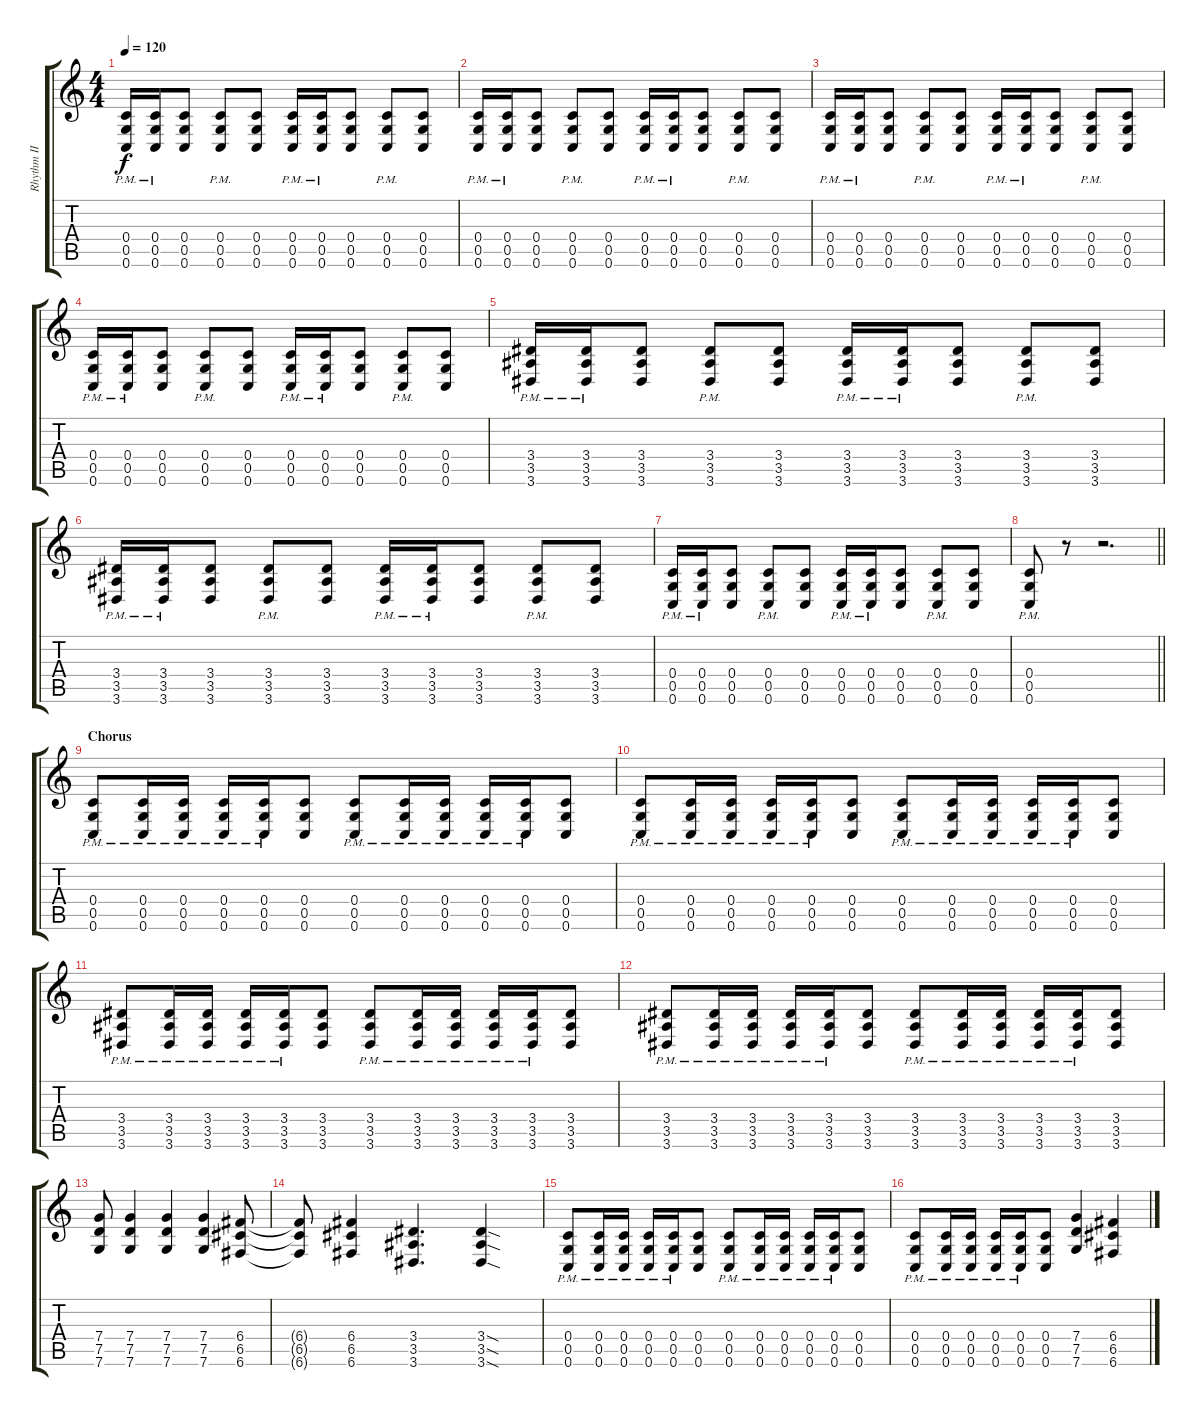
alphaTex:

\track ("Rhythm II" "Rhythm II") {instrument distortionguitar}
\staff {score tabs}
\tuning (D4 A3 F3 C3 G2 C2) {hide}
\ts (4 4)
\tempo 120
\clef g2
\ks c
(0.4{pm} 0.5{pm} 0.6{pm}).16{dy f} (0.4{pm} 0.5{pm} 0.6{pm}).16 (0.4 0.5 0.6).8 (0.4{pm} 0.5{pm} 0.6{pm}).8 (0.4 0.5 0.6).8 (0.4{pm} 0.5{pm} 0.6{pm}).16 (0.4{pm} 0.5{pm} 0.6{pm}).16 (0.4 0.5 0.6).8 (0.4{pm} 0.5{pm} 0.6{pm}).8 (0.4 0.5 0.6).8 |
(0.4{pm} 0.5{pm} 0.6{pm}).16 (0.4{pm} 0.5{pm} 0.6{pm}).16 (0.4 0.5 0.6).8 (0.4{pm} 0.5{pm} 0.6{pm}).8 (0.4 0.5 0.6).8 (0.4{pm} 0.5{pm} 0.6{pm}).16 (0.4{pm} 0.5{pm} 0.6{pm}).16 (0.4 0.5 0.6).8 (0.4{pm} 0.5{pm} 0.6{pm}).8 (0.4 0.5 0.6).8 |
(0.4{pm} 0.5{pm} 0.6{pm}).16 (0.4{pm} 0.5{pm} 0.6{pm}).16 (0.4 0.5 0.6).8 (0.4{pm} 0.5{pm} 0.6{pm}).8 (0.4 0.5 0.6).8 (0.4{pm} 0.5{pm} 0.6{pm}).16 (0.4{pm} 0.5{pm} 0.6{pm}).16 (0.4 0.5 0.6).8 (0.4{pm} 0.5{pm} 0.6{pm}).8 (0.4 0.5 0.6).8 |
(0.4{pm} 0.5{pm} 0.6{pm}).16 (0.4{pm} 0.5{pm} 0.6{pm}).16 (0.4 0.5 0.6).8 (0.4{pm} 0.5{pm} 0.6{pm}).8 (0.4 0.5 0.6).8 (0.4{pm} 0.5{pm} 0.6{pm}).16 (0.4{pm} 0.5{pm} 0.6{pm}).16 (0.4 0.5 0.6).8 (0.4{pm} 0.5{pm} 0.6{pm}).8 (0.4 0.5 0.6).8 |
(3.4{pm} 3.5{pm} 3.6{pm}).16 (3.4{pm} 3.5{pm} 3.6{pm}).16 (3.4 3.5 3.6).8 (3.4{pm} 3.5{pm} 3.6{pm}).8 (3.4 3.5 3.6).8 (3.4{pm} 3.5{pm} 3.6{pm}).16 (3.4{pm} 3.5{pm} 3.6{pm}).16 (3.4 3.5 3.6).8 (3.4{pm} 3.5{pm} 3.6{pm}).8 (3.4 3.5 3.6).8 |
(3.4{pm} 3.5{pm} 3.6{pm}).16 (3.4{pm} 3.5{pm} 3.6{pm}).16 (3.4 3.5 3.6).8 (3.4{pm} 3.5{pm} 3.6{pm}).8 (3.4 3.5 3.6).8 (3.4{pm} 3.5{pm} 3.6{pm}).16 (3.4{pm} 3.5{pm} 3.6{pm}).16 (3.4 3.5 3.6).8 (3.4{pm} 3.5{pm} 3.6{pm}).8 (3.4 3.5 3.6).8 |
(0.4{pm} 0.5{pm} 0.6{pm}).16 (0.4{pm} 0.5{pm} 0.6{pm}).16 (0.4 0.5 0.6).8 (0.4{pm} 0.5{pm} 0.6{pm}).8 (0.4 0.5 0.6).8 (0.4{pm} 0.5{pm} 0.6{pm}).16 (0.4{pm} 0.5{pm} 0.6{pm}).16 (0.4 0.5 0.6).8 (0.4{pm} 0.5{pm} 0.6{pm}).8 (0.4 0.5 0.6).8 |
\barLineRight lightlight
(0.4{pm} 0.5{pm} 0.6{pm}).8 r.8 r.2{d} |
\section ("" "Chorus")
(0.4{pm} 0.5{pm} 0.6{pm}).8 (0.4{pm} 0.5{pm} 0.6{pm}).16 (0.4{pm} 0.5{pm} 0.6{pm}).16 (0.4{pm} 0.5{pm} 0.6{pm}).16 (0.4{pm} 0.5{pm} 0.6{pm}).16 (0.4 0.5 0.6).8 (0.4{pm} 0.5{pm} 0.6{pm}).8 (0.4{pm} 0.5{pm} 0.6{pm}).16 (0.4{pm} 0.5{pm} 0.6{pm}).16 (0.4{pm} 0.5{pm} 0.6{pm}).16 (0.4{pm} 0.5{pm} 0.6{pm}).16 (0.4 0.5 0.6).8 |
(0.4{pm} 0.5{pm} 0.6{pm}).8 (0.4{pm} 0.5{pm} 0.6{pm}).16 (0.4{pm} 0.5{pm} 0.6{pm}).16 (0.4{pm} 0.5{pm} 0.6{pm}).16 (0.4{pm} 0.5{pm} 0.6{pm}).16 (0.4 0.5 0.6).8 (0.4{pm} 0.5{pm} 0.6{pm}).8 (0.4{pm} 0.5{pm} 0.6{pm}).16 (0.4{pm} 0.5{pm} 0.6{pm}).16 (0.4{pm} 0.5{pm} 0.6{pm}).16 (0.4{pm} 0.5{pm} 0.6{pm}).16 (0.4 0.5 0.6).8 |
(3.4{pm} 3.5{pm} 3.6{pm}).8 (3.4{pm} 3.5{pm} 3.6{pm}).16 (3.4{pm} 3.5{pm} 3.6{pm}).16 (3.4{pm} 3.5{pm} 3.6{pm}).16 (3.4{pm} 3.5{pm} 3.6{pm}).16 (3.4 3.5 3.6).8 (3.4{pm} 3.5{pm} 3.6{pm}).8 (3.4{pm} 3.5{pm} 3.6{pm}).16 (3.4{pm} 3.5{pm} 3.6{pm}).16 (3.4{pm} 3.5{pm} 3.6{pm}).16 (3.4{pm} 3.5{pm} 3.6{pm}).16 (3.4 3.5 3.6).8 |
(3.4{pm} 3.5{pm} 3.6{pm}).8 (3.4{pm} 3.5{pm} 3.6{pm}).16 (3.4{pm} 3.5{pm} 3.6{pm}).16 (3.4{pm} 3.5{pm} 3.6{pm}).16 (3.4{pm} 3.5{pm} 3.6{pm}).16 (3.4 3.5 3.6).8 (3.4{pm} 3.5{pm} 3.6{pm}).8 (3.4{pm} 3.5{pm} 3.6{pm}).16 (3.4{pm} 3.5{pm} 3.6{pm}).16 (3.4{pm} 3.5{pm} 3.6{pm}).16 (3.4{pm} 3.5{pm} 3.6{pm}).16 (3.4 3.5 3.6).8 |
(7.4 7.5 7.6).8 (7.4 7.5 7.6).4 (7.4 7.5 7.6).4 (7.4 7.5 7.6).4 (6.4 6.5 6.6).8 |
(6.4{t} 6.5{t} 6.6{t}).8 (6.4 6.5 6.6).4 (3.4 3.5 3.6).4{d} (3.4{sod} 3.5{sod} 3.6{sod}).4 |
(0.4{pm} 0.5{pm} 0.6{pm}).8 (0.4{pm} 0.5{pm} 0.6{pm}).16 (0.4{pm} 0.5{pm} 0.6{pm}).16 (0.4{pm} 0.5{pm} 0.6{pm}).16 (0.4{pm} 0.5{pm} 0.6{pm}).16 (0.4 0.5 0.6).8 (0.4{pm} 0.5{pm} 0.6{pm}).8 (0.4{pm} 0.5{pm} 0.6{pm}).16 (0.4{pm} 0.5{pm} 0.6{pm}).16 (0.4{pm} 0.5{pm} 0.6{pm}).16 (0.4{pm} 0.5{pm} 0.6{pm}).16 (0.4 0.5 0.6).8 |
(0.4{pm} 0.5{pm} 0.6{pm}).8 (0.4{pm} 0.5{pm} 0.6{pm}).16 (0.4{pm} 0.5{pm} 0.6{pm}).16 (0.4{pm} 0.5{pm} 0.6{pm}).16 (0.4{pm} 0.5{pm} 0.6{pm}).16 (0.4 0.5 0.6).8 (7.4 7.5 7.6).4 (6.4 6.5 6.6).4
